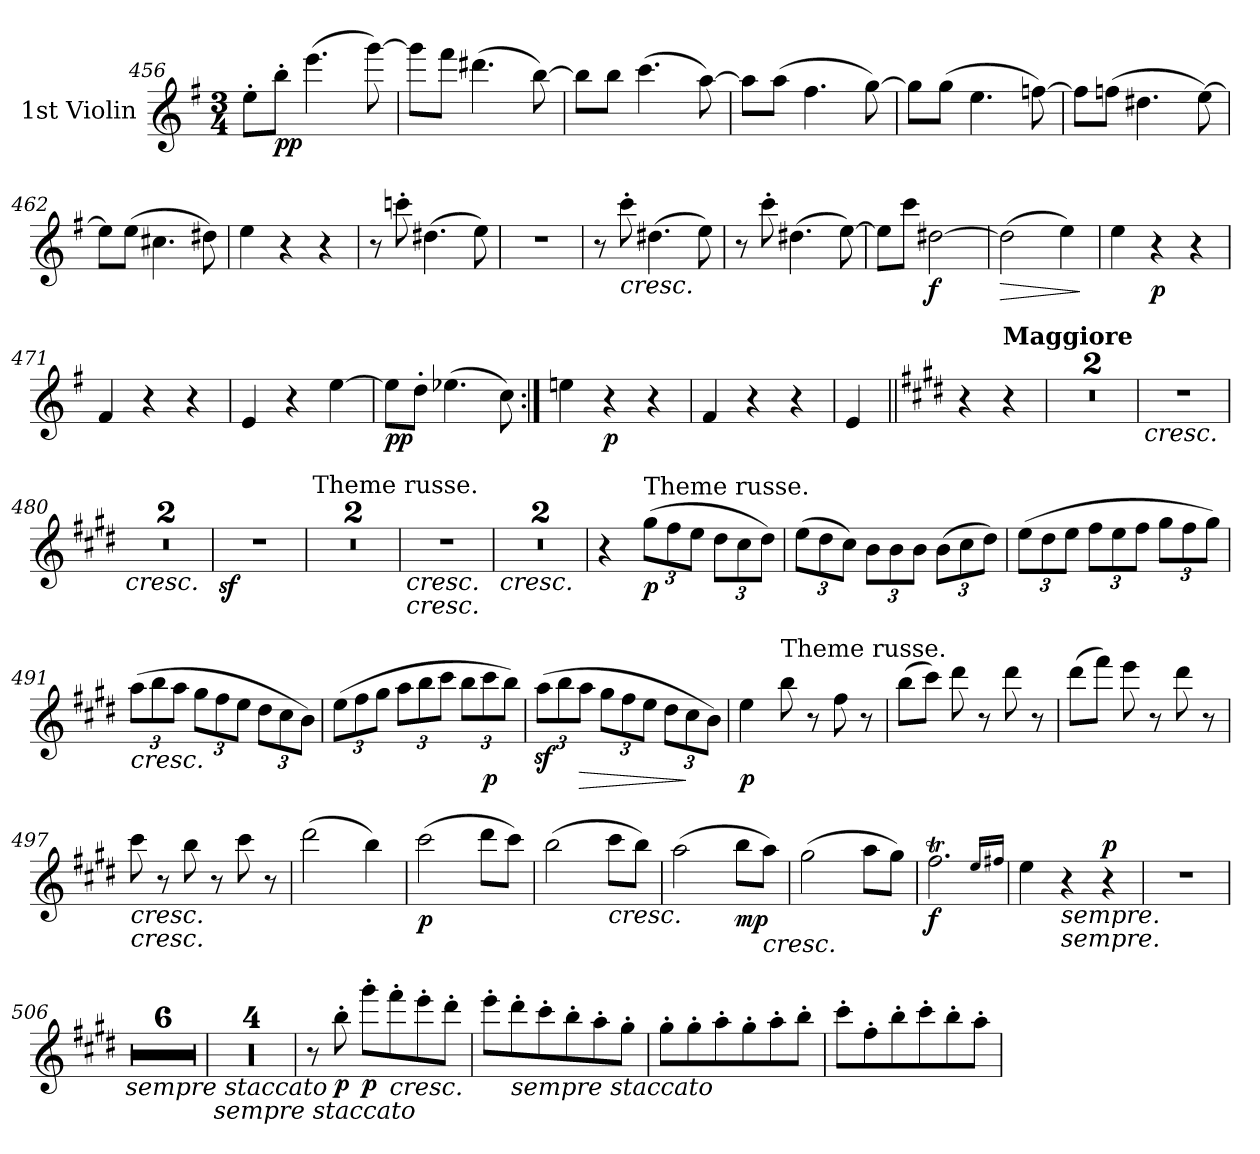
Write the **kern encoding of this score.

**kern	**dynam
*part1	*part1
*staff1	*staff1
*I"1st Violin	*
*I'Vln	*
*clefG2	*
*k[f#]	*
*G:	*
*M3/4	*
=456	=456
8ee'L	.
8bb'J	pp
(4.eee	.
[8ggg)	.
=457	=457
8gggL]	.
8fff#J	.
(4.ddd#X	.
[8bb)	.
=458	=458
8bbL]	.
8bbJ	.
(4.ccc	.
[8aa)	.
=459	=459
8aaL]	.
(8aaJ	.
4.ff#	.
[8gg)	.
=460	=460
8ggL]	.
(8ggJ	.
4.ee	.
[8ffn)	.
=461	=461
8ffL]	.
(8ffnJ	.
4.dd#X	.
[8ee)	.
=462	=462
8eeL]	.
(8eeJ	.
4.cc#X	.
8dd#X)	.
=463	=463
4ee	.
4r	.
4r	.
=464	=464
8r	.
8cccn'	.
(4.dd#X	.
8ee)	.
=465	=465
2.r	.
=466	=466
8r	.
!LO:TX:b:i:t=cresc.	!
8ccc'	.
(4.dd#X	.
8ee)	.
=467	=467
8r	.
8ccc'	.
(4.dd#X	.
[8ee)	.
=468	=468
8eeL]	.
8cccJ	.
[2dd#X	f
=469	=469
!	!LO:HP:b
(2dd#]	>
4ee)	.
.	]
=470	=470
4ee	.
4r	p
4r	.
=471	=471
4f#	.
4r	.
4r	.
=472	=472
4e	.
4r	.
[4ee	.
=473	=473
8eeL]	pp
8dd'J	.
(4.ee-X	.
8cc)	.
=474:|!	=474:|!
4een	.
4r	p
4r	.
=475	=475
4f#	.
4r	.
4r	.
=476	=476
4e	.
=||	=||
*k[f#c#g#d#]	*
*E:	*
4r	.
!LO:TX:a:B:t=Maggiore	!
4r	.
=477	=477
2.r	.
=478	=478
2.r	.
=479	=479
!LO:TX:b:i:t=cresc.	!
2.r	.
=480	=480
!LO:TX:b:i:t=cresc.	!
2.r	.
=481	=481
2.r	.
=482	=482
2.r	sf
=483	=483
!LO:TX:a:t=Theme russe.	!
2.r	p
=484	=484
2.r	.
=485	=485
!LO:TX:b:i:t=cresc.	!
!LO:TX:b:i:t=cresc.	!
2.r	.
=486	=486
!LO:TX:b:i:t=cresc.	!
2.r	.
=487	=487
2.r	.
=488	=488
4r	.
!LO:TX:a:t=Theme russe.	!
(12gg#L	p
12ff#	.
12eeJ	.
12dd#L	.
12cc#	.
12dd#J)	.
=489	=489
(12eeL	.
12dd#	.
12cc#J)	.
12bL	.
12b	.
12bJ	.
(12bL	.
12cc#	.
12dd#J)	.
=490	=490
(12eeL	.
12dd#	.
12eeJ	.
12ff#L	.
12ee	.
12ff#J	.
12gg#L	.
12ff#	.
12gg#J)	.
=491	=491
!LO:TX:b:i:t=cresc.	!
(12aaL	.
12bb	.
12aaJ	.
12gg#L	.
12ff#	.
12eeJ	.
12dd#L	.
12cc#	.
12bJ)	.
=492	=492
(12eeL	.
12ff#	.
12gg#J	.
12aaL	.
12bb	.
12ccc#J	.
12bbL	.
12ccc#	p
12bbJ)	.
=493	=493
(12aazL	.
12bb	.
!	!LO:HP:b
12aaJ	>
12gg#L	.
12ff#	.
12eeJ	.
12dd#L	.
12cc#	]
12bJ)	.
=494	=494
4ee	p
!LO:TX:a:t=Theme russe.	!
8bb	.
8r	.
8ff#	.
8r	.
=495	=495
(8bbL	.
8ccc#J)	.
8ddd#	.
8r	.
8ddd#	.
8r	.
=496	=496
(8ddd#L	.
8fff#J)	.
8eee	.
8r	.
8ddd#	.
8r	.
=497	=497
!LO:TX:b:i:t=cresc.	!
!LO:TX:b:i:t=cresc.	!
8ccc#	.
8r	.
8bb	.
8r	.
8ccc#	.
8r	.
=498	=498
(2ddd#	.
4bb)	.
=499	=499
(2ccc#	p
8ddd#L	.
8ccc#J)	.
=500	=500
(2bb	.
!LO:TX:b:i:t=cresc.	!
8ccc#L	.
8bbJ)	.
=501	=501
(2aa	.
8bbL	mp
!LO:TX:b:i:t=cresc.	!
8aaJ)	.
=502	=502
(2gg#	.
8aaL	.
8gg#J)	.
=503	=503
2.ff#T	f
16qqee/LL	.
16qqff#X/JJ	.
=504	=504
4ee	.
!LO:TX:b:i:t=sempre.	!
!LO:TX:b:i:t=sempre.	!
4r	.
!	!LO:DY:a
4r	p
=505	=505
2.r	.
=506	=506
!LO:TX:b:i:t=sempre staccato	!
2.r	.
=507	=507
2.r	.
=508	=508
2.r	.
=509	=509
2.r	.
=510	=510
2.r	.
=511	=511
2.r	.
=512	=512
!LO:TX:b:i:t=sempre staccato	!
2.r	.
=513	=513
2.r	.
=514	=514
2.r	.
=515	=515
2.r	.
=516	=516
8r	.
8bb'	p
8ggg#'L	p
!LO:TX:b:i:t=cresc.	!
8fff#'	.
8eee'	.
8ddd#'J	.
=517	=517
8eee'L	.
!LO:TX:b:i:t=sempre staccato	!
8ddd#'	.
8ccc#'	.
8bb'	.
8aa'	.
8gg#'J	.
=518	=518
8gg#'L	.
8gg#'	.
8aa'	.
8gg#'	.
8aa'	.
8bb'J	.
=519	=519
8ccc#'L	.
8ff#'	.
8bb'	.
8ccc#'	.
8bb'	.
8aa'J	.
=	=
*-	*-
